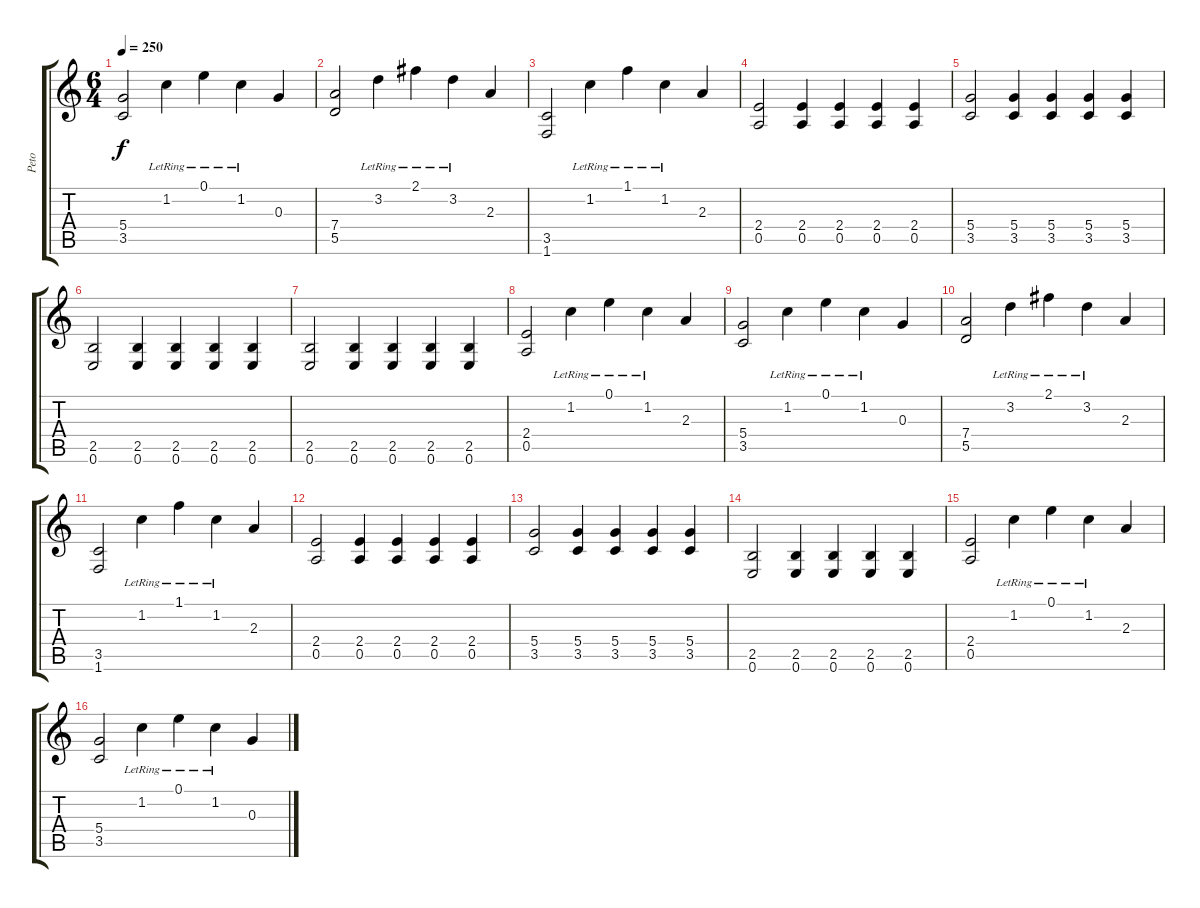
\track ("Peto" "Peto") {instrument distortionguitar}
\staff {score tabs}
\tuning (E4 B3 G3 D3 A2 E2) {hide}
\ts (6 4)
\tempo 250
\clef g2
\ks c
(5.4 3.5).2{dy f} 1.2{lr}.4 0.1{lr}.4 1.2{lr}.4 0.3.4 |
(7.4 5.5).2 3.2{lr}.4 2.1{lr}.4 3.2{lr}.4 2.3.4 |
(3.5 1.6).2 1.2{lr}.4 1.1{lr}.4 1.2{lr}.4 2.3.4 |
(2.4 0.5).2 (2.4 0.5).4 (2.4 0.5).4 (2.4 0.5).4 (2.4 0.5).4 |
(5.4 3.5).2 (5.4 3.5).4 (5.4 3.5).4 (5.4 3.5).4 (5.4 3.5).4 |
(2.5 0.6).2 (2.5 0.6).4 (2.5 0.6).4 (2.5 0.6).4 (2.5 0.6).4 |
(2.5 0.6).2 (2.5 0.6).4 (2.5 0.6).4 (2.5 0.6).4 (2.5 0.6).4 |
(2.4 0.5).2 1.2{lr}.4 0.1{lr}.4 1.2{lr}.4 2.3.4 |
(5.4 3.5).2 1.2{lr}.4 0.1{lr}.4 1.2{lr}.4 0.3.4 |
(7.4 5.5).2 3.2{lr}.4 2.1{lr}.4 3.2{lr}.4 2.3.4 |
(3.5 1.6).2 1.2{lr}.4 1.1{lr}.4 1.2{lr}.4 2.3.4 |
(2.4 0.5).2 (2.4 0.5).4 (2.4 0.5).4 (2.4 0.5).4 (2.4 0.5).4 |
(5.4 3.5).2 (5.4 3.5).4 (5.4 3.5).4 (5.4 3.5).4 (5.4 3.5).4 |
(2.5 0.6).2 (2.5 0.6).4 (2.5 0.6).4 (2.5 0.6).4 (2.5 0.6).4 |
(2.4 0.5).2 1.2{lr}.4 0.1{lr}.4 1.2{lr}.4 2.3.4 |
(5.4 3.5).2 1.2{lr}.4 0.1{lr}.4 1.2{lr}.4 0.3.4
